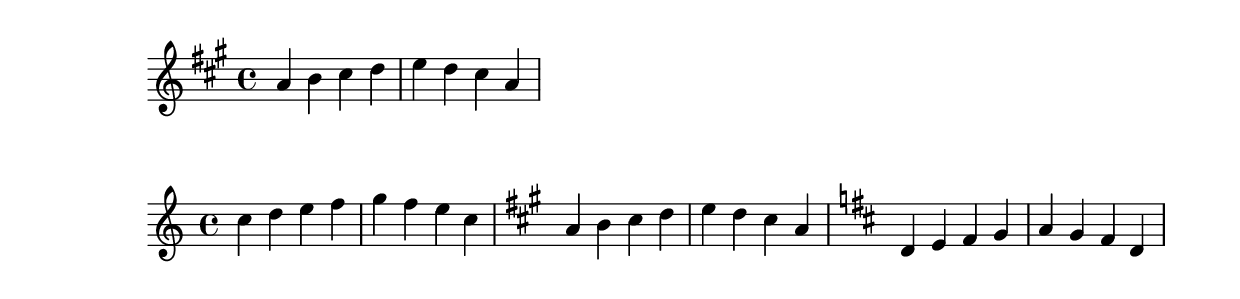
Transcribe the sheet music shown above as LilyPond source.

\version "2.18.2"

notes = \relative c'' { 
      \key c \major 
      c4 d e f g f e c }

\score {
       \transpose ees c \notes
}

\new Staff {
    \notes
    \transpose ees c { \notes }
    \transpose bes c { \notes }
 }